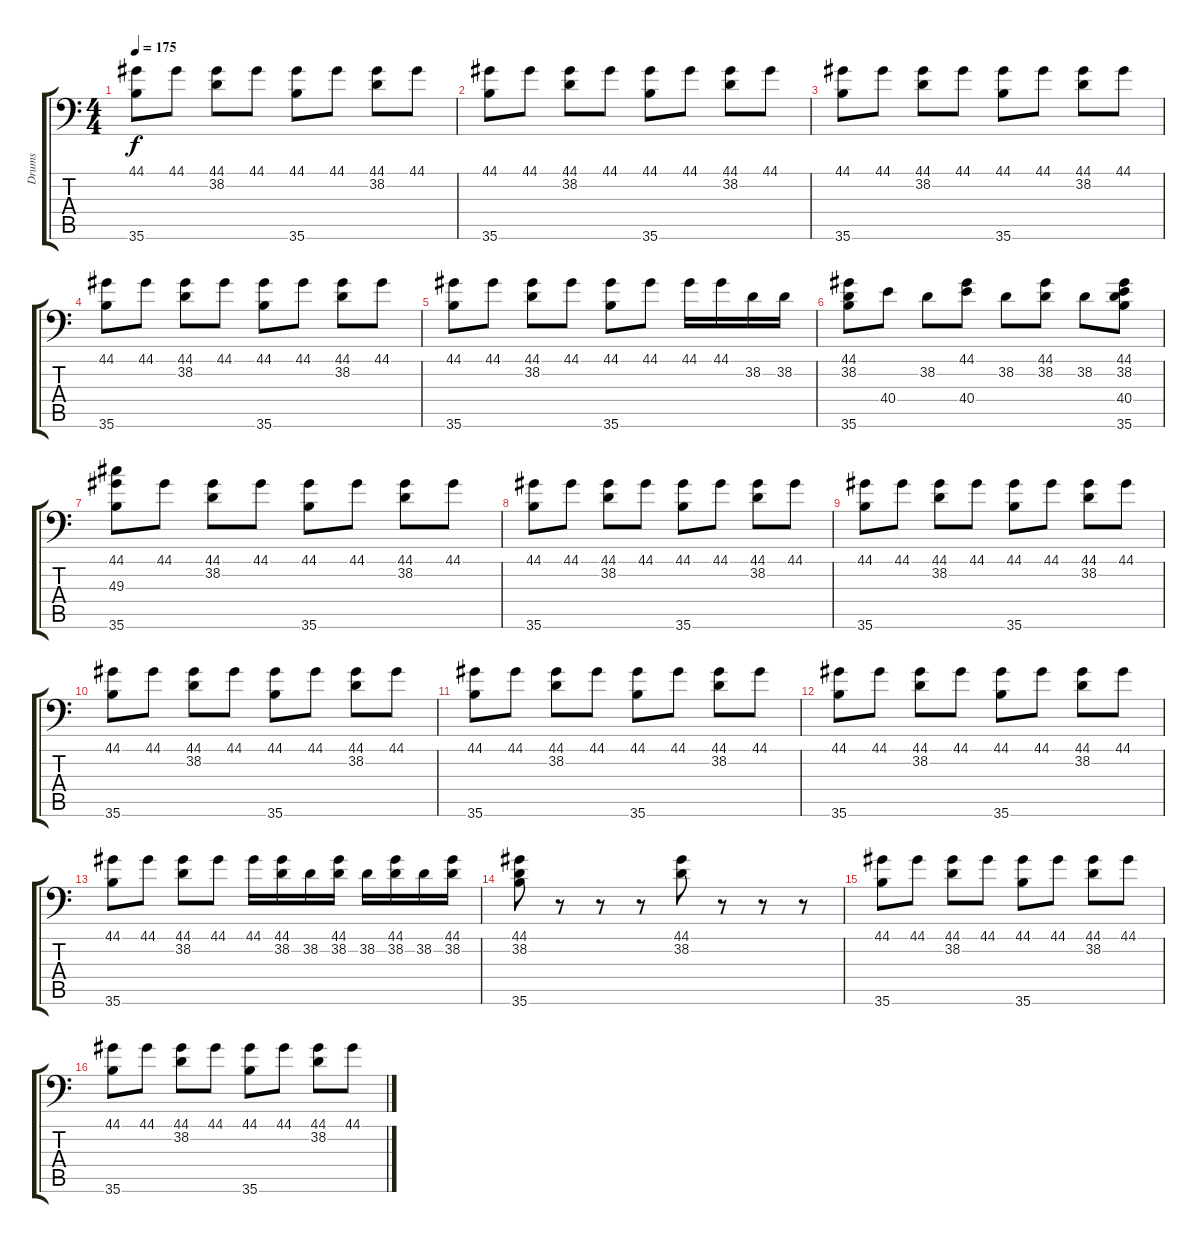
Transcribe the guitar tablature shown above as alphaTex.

\track ("Drums" "Drums") {instrument acousticgrandpiano}
\staff {score tabs}
\tuning (C-1 C-1 C-1 C-1 C-1 C-1) {hide}
\ts (4 4)
\tempo 175
\clef f4
\ks c
(44.1 35.6).8{dy f} 44.1.8 (44.1 38.2).8 44.1.8 (44.1 35.6).8 44.1.8 (44.1 38.2).8 44.1.8 |
(44.1 35.6).8 44.1.8 (44.1 38.2).8 44.1.8 (44.1 35.6).8 44.1.8 (44.1 38.2).8 44.1.8 |
(44.1 35.6).8 44.1.8 (44.1 38.2).8 44.1.8 (44.1 35.6).8 44.1.8 (44.1 38.2).8 44.1.8 |
(44.1 35.6).8 44.1.8 (44.1 38.2).8 44.1.8 (44.1 35.6).8 44.1.8 (44.1 38.2).8 44.1.8 |
(44.1 35.6).8 44.1.8 (44.1 38.2).8 44.1.8 (44.1 35.6).8 44.1.8 44.1.16 44.1.16 38.2.16 38.2.16 |
(44.1 38.2 35.6).8 40.4.8 38.2.8 (44.1 40.4).8 38.2.8 (44.1 38.2).8 38.2.8 (44.1 38.2 40.4 35.6).8 |
(44.1 49.3 35.6).8 44.1.8 (44.1 38.2).8 44.1.8 (44.1 35.6).8 44.1.8 (44.1 38.2).8 44.1.8 |
(44.1 35.6).8 44.1.8 (44.1 38.2).8 44.1.8 (44.1 35.6).8 44.1.8 (44.1 38.2).8 44.1.8 |
(44.1 35.6).8 44.1.8 (44.1 38.2).8 44.1.8 (44.1 35.6).8 44.1.8 (44.1 38.2).8 44.1.8 |
(44.1 35.6).8 44.1.8 (44.1 38.2).8 44.1.8 (44.1 35.6).8 44.1.8 (44.1 38.2).8 44.1.8 |
(44.1 35.6).8 44.1.8 (44.1 38.2).8 44.1.8 (44.1 35.6).8 44.1.8 (44.1 38.2).8 44.1.8 |
(44.1 35.6).8 44.1.8 (44.1 38.2).8 44.1.8 (44.1 35.6).8 44.1.8 (44.1 38.2).8 44.1.8 |
(44.1 35.6).8 44.1.8 (44.1 38.2).8 44.1.8 44.1.16 (44.1 38.2).16 38.2.16 (44.1 38.2).16 38.2.16 (44.1 38.2).16 38.2.16 (44.1 38.2).16 |
(44.1 38.2 35.6).8 r.8 r.8 r.8 (44.1 38.2).8 r.8 r.8 r.8 |
(44.1 35.6).8 44.1.8 (44.1 38.2).8 44.1.8 (44.1 35.6).8 44.1.8 (44.1 38.2).8 44.1.8 |
(44.1 35.6).8 44.1.8 (44.1 38.2).8 44.1.8 (44.1 35.6).8 44.1.8 (44.1 38.2).8 44.1.8
